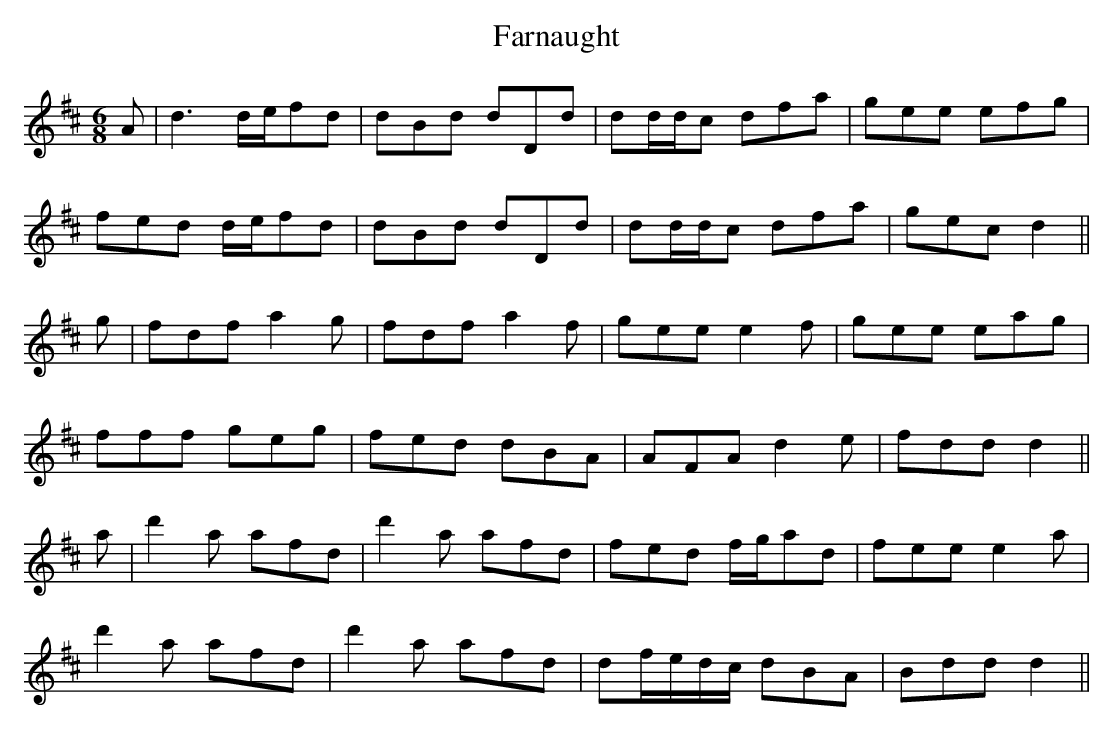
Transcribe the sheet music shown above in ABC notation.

X:1
T: Farnaught
L: 1/8
M: 6/8
K: D
A|d3 d/e/fd|dBd dDd|dd/d/c dfa|gee efg|
fed d/e/fd|dBd dDd|dd/d/c dfa|gec d2 ||
g|fdf a2g|fdf a2f|gee e2f|gee eag|
fff geg|fed dBA|AFA d2e|fdd d2 ||
a|d'2a afd|d'2 a afd|fed f/g/ad|fee e2a|
d'2a afd|d'2a afd|df/e/d/c/ dBA|Bdd d2 ||
